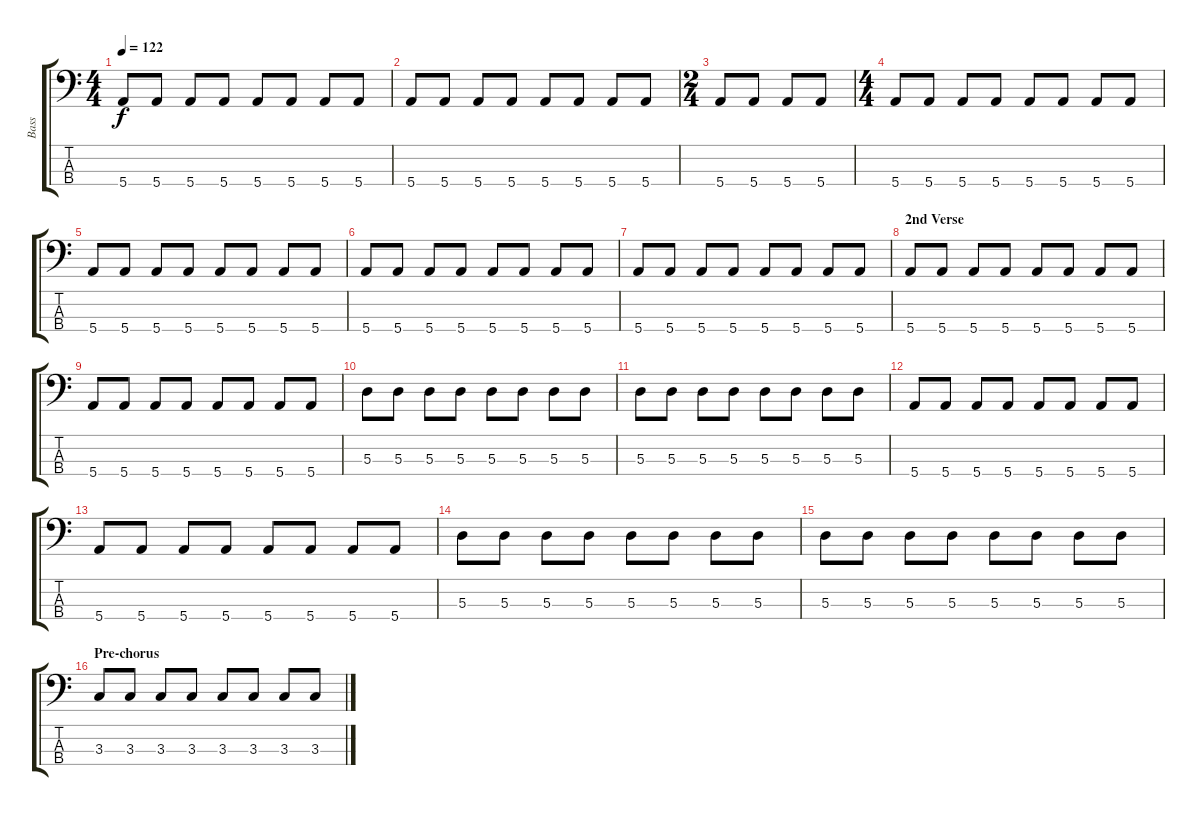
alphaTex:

\track ("Bass" "Bass") {instrument electricbasspick}
\staff {score tabs}
\tuning (G2 D2 A1 E1) {hide}
\ts (4 4)
\tempo 122
\clef f4
\ks aminor
5.4.8{dy f} 5.4.8 5.4.8 5.4.8 5.4.8 5.4.8 5.4.8 5.4.8 |
5.4.8 5.4.8 5.4.8 5.4.8 5.4.8 5.4.8 5.4.8 5.4.8 |
\ts (2 4)
5.4.8 5.4.8 5.4.8 5.4.8 |
\ts (4 4)
5.4.8 5.4.8 5.4.8 5.4.8 5.4.8 5.4.8 5.4.8 5.4.8 |
5.4.8 5.4.8 5.4.8 5.4.8 5.4.8 5.4.8 5.4.8 5.4.8 |
5.4.8 5.4.8 5.4.8 5.4.8 5.4.8 5.4.8 5.4.8 5.4.8 |
5.4.8 5.4.8 5.4.8 5.4.8 5.4.8 5.4.8 5.4.8 5.4.8 |
\section ("" "2nd Verse")
5.4.8 5.4.8 5.4.8 5.4.8 5.4.8 5.4.8 5.4.8 5.4.8 |
5.4.8 5.4.8 5.4.8 5.4.8 5.4.8 5.4.8 5.4.8 5.4.8 |
5.3.8 5.3.8 5.3.8 5.3.8 5.3.8 5.3.8 5.3.8 5.3.8 |
5.3.8 5.3.8 5.3.8 5.3.8 5.3.8 5.3.8 5.3.8 5.3.8 |
5.4.8 5.4.8 5.4.8 5.4.8 5.4.8 5.4.8 5.4.8 5.4.8 |
5.4.8 5.4.8 5.4.8 5.4.8 5.4.8 5.4.8 5.4.8 5.4.8 |
5.3.8 5.3.8 5.3.8 5.3.8 5.3.8 5.3.8 5.3.8 5.3.8 |
5.3.8 5.3.8 5.3.8 5.3.8 5.3.8 5.3.8 5.3.8 5.3.8 |
\section ("" "Pre-chorus")
3.3.8 3.3.8 3.3.8 3.3.8 3.3.8 3.3.8 3.3.8 3.3.8
